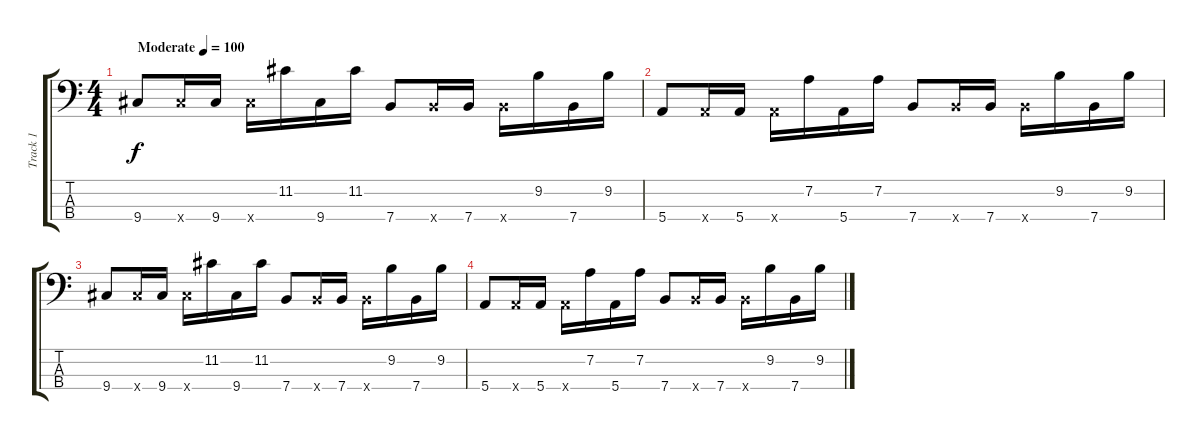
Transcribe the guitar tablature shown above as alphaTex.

\track ("Track 1" "Track 1") {instrument slapbass1}
\staff {score tabs}
\tuning (G2 D2 A1 E1) {hide}
\ts (4 4)
\tempo (100 "Moderate")
\clef f4
\ks c
9.4.8{dy f instrument slapbass1} 9.4{x}.16 9.4.16 9.4{x}.16 11.2.16 9.4.16 11.2.16 7.4.8 7.4{x}.16 7.4.16 7.4{x}.16 9.2.16 7.4.16 9.2.16 |
5.4.8 5.4{x}.16 5.4.16 5.4{x}.16 7.2.16 5.4.16 7.2.16 7.4.8 7.4{x}.16 7.4.16 7.4{x}.16 9.2.16 7.4.16 9.2.16 |
9.4.8 9.4{x}.16 9.4.16 9.4{x}.16 11.2.16 9.4.16 11.2.16 7.4.8 7.4{x}.16 7.4.16 7.4{x}.16 9.2.16 7.4.16 9.2.16 |
5.4.8 5.4{x}.16 5.4.16 5.4{x}.16 7.2.16 5.4.16 7.2.16 7.4.8 7.4{x}.16 7.4.16 7.4{x}.16 9.2.16 7.4.16 9.2.16
